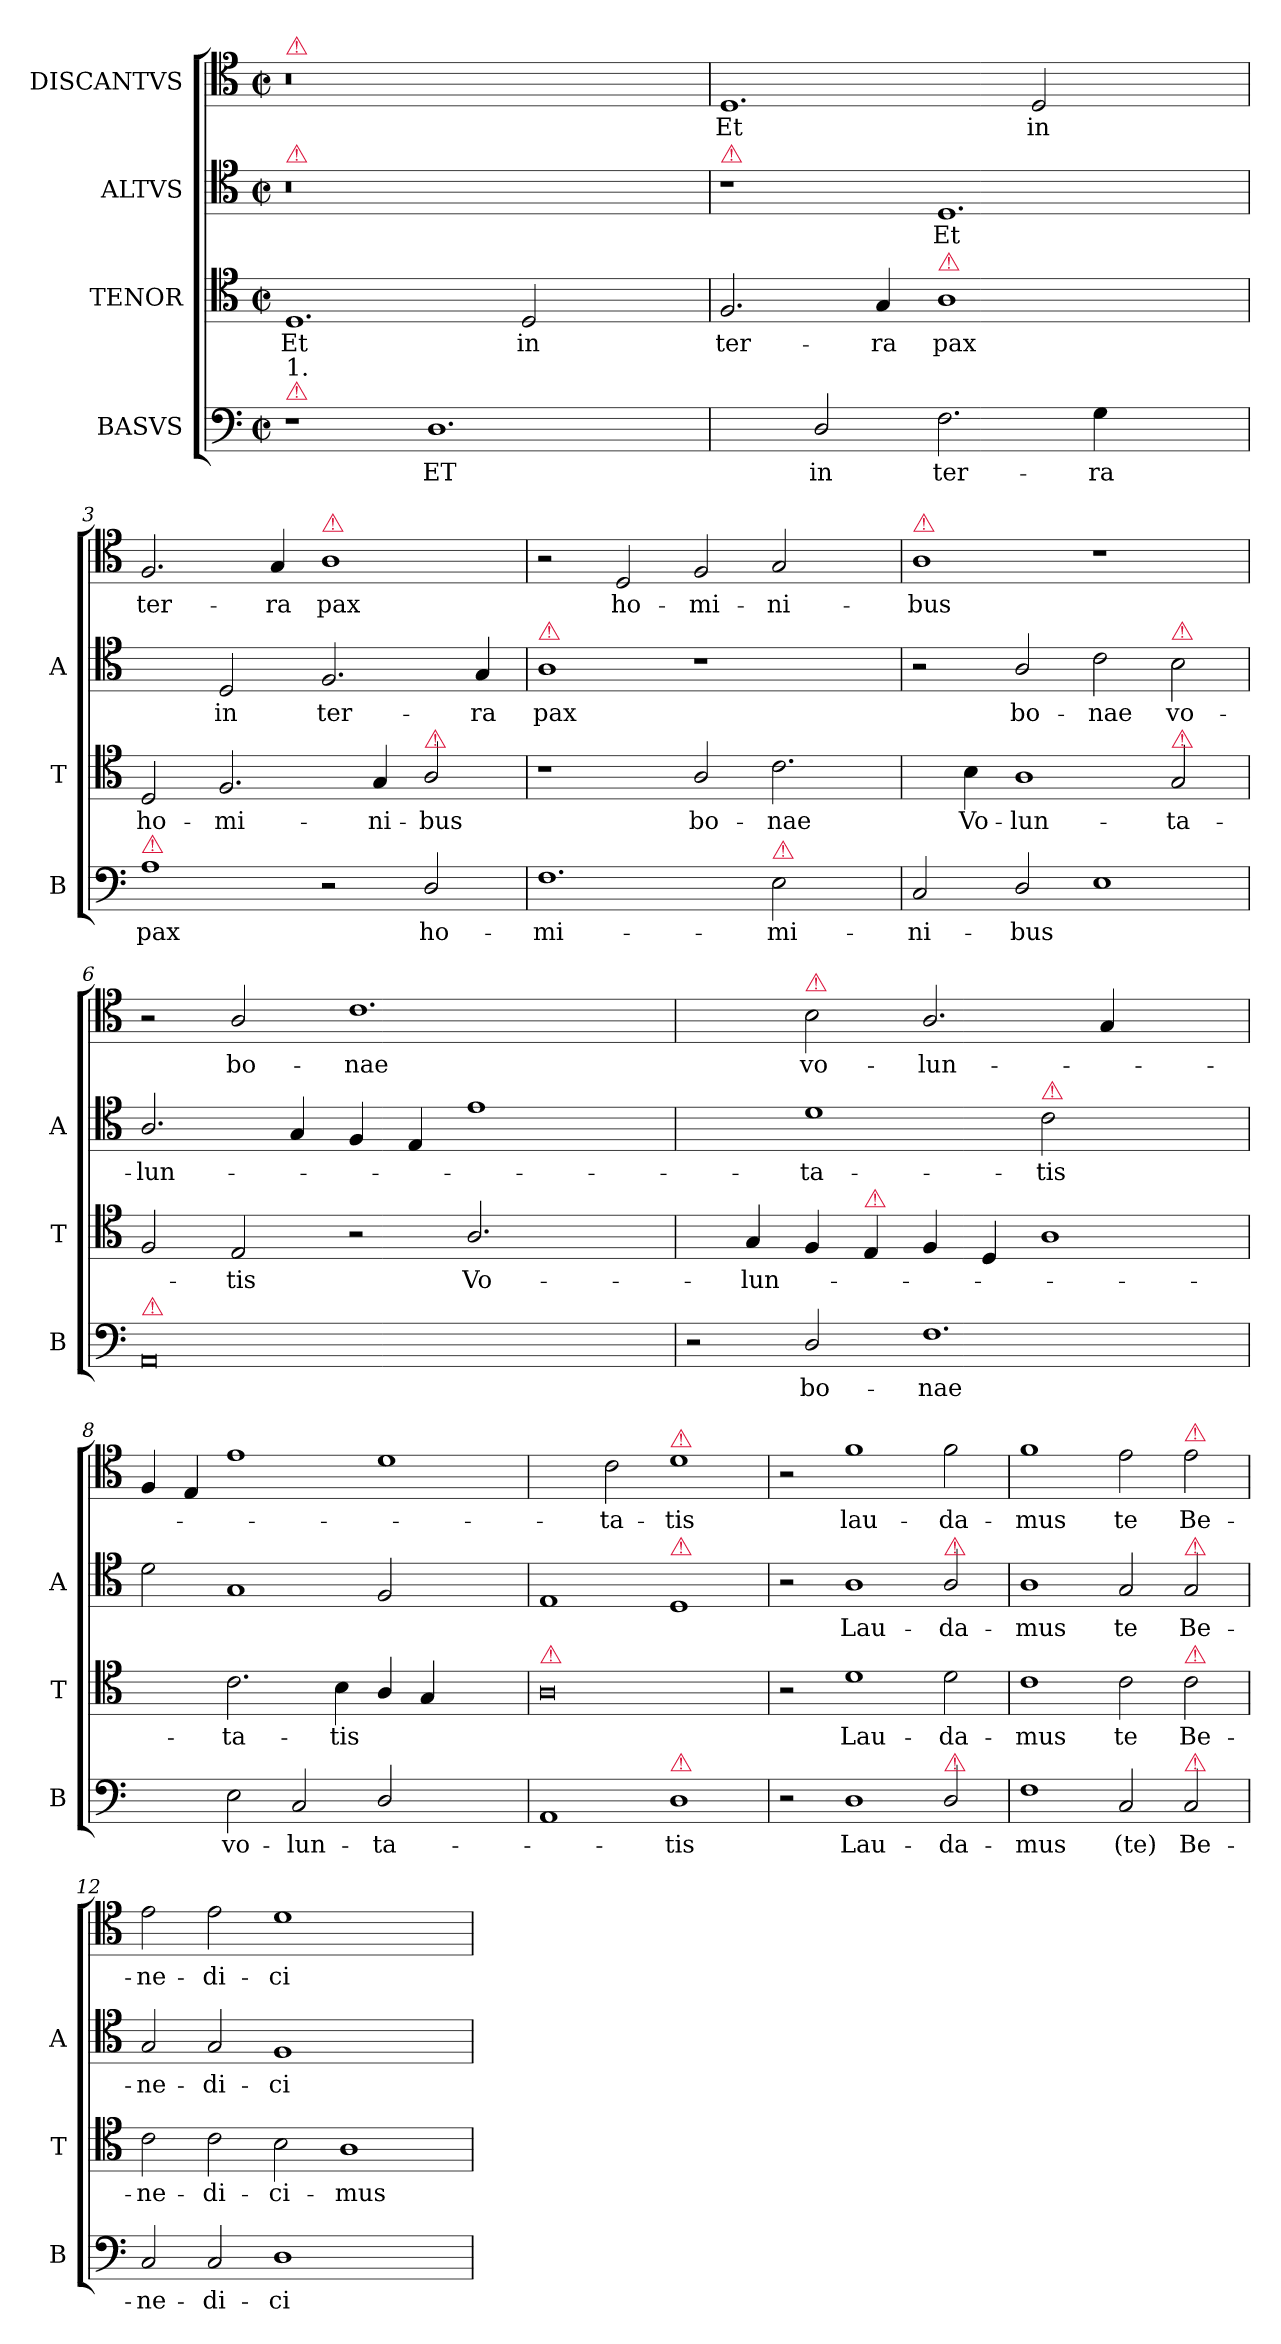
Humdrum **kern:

**kern	**text	**kern	**text	**kern	**text	**kern	**text
*part4	*part4	*part3	*part3	*part2	*part2	*part1	*part1
*staff4	*staff4	*staff3	*staff3	*staff2	*staff2	*staff1	*staff1
*I"BASVS	*	*I"TENOR	*	*I"ALTVS	*	*I"DISCANTVS	*
*I'B	*	*I'T	*	*I'A	*	*	*
*clefF4	*	*clefC4	*	*clefC4	*	*clefC4	*
*k[]	*	*k[]	*	*k[]	*	*k[]	*
*D:dor	*	*D:dor	*	*D:dor	*	*D:dor	*
*M2/1	*	*M2/1	*	*M2/1	*	*M2/1	*
*met(c|)	*	*met(c|)	*	*met(c|)	*	*met(c|)	*
=1	=1	=1	=1	=1	=1	=1	=1
!	!	!	!	!	!	!LO:TX:a:color=crimson:t=⚠	!
!	!	!	!	!LO:TX:a:color=crimson:t=⚠	!	!	!
!LO:TX:a:color=crimson:t=⚠	!	!	!	!	!	!	!
!LO:TX:a:t=1.	!	!	!	!	!	!	!
1r	.	1.D	Et	0r	.	0r	.
1.D	ET	.	.	.	.	.	.
.	.	2D/	in	.	.	.	.
.	.	2ryy	.	2ryy	.	2ryy	.
=2	=2	=2	=2	=2	=2	=2	=2
!	!	!	!	!LO:TX:a:color=crimson:t=⚠	!	!	!
2ryy	.	2.F/	ter-	1r	.	1.D	Et
2D/	in	.	.	.	.	.	.
.	.	4G/	-ra	.	.	.	.
!	!	!LO:TX:a:color=crimson:t=⚠	!	!	!	!	!
2.F\	ter-	1A	pax	1.D	Et	.	.
.	.	.	.	.	.	2D/	in
4G\	-ra	.	.	.	.	.	.
2ryy	.	2ryy	.	.	.	2ryy	.
=3	=3	=3	=3	=3	=3	=3	=3
!LO:TX:a:color=crimson:t=⚠	!	!	!	!	!	!	!
1A	pax	2D/	ho-	2ryy	.	2.F/	ter-
.	.	2.F/	-mi-	2D/	in	.	.
.	.	.	.	.	.	4G/	-ra
!	!	!	!	!	!	!LO:TX:a:color=crimson:t=⚠	!
2r	.	.	.	2.F/	ter-	1A	pax
.	.	4G/	-ni-	.	.	.	.
!	!	!LO:TX:a:color=crimson:t=⚠	!	!	!	!	!
2D/	ho-	2A/	-bus	.	.	.	.
.	.	.	.	4G/	-ra	.	.
=4	=4	=4	=4	=4	=4	=4	=4
!	!	!	!	!LO:TX:a:color=crimson:t=⚠	!	!	!
1.F	-mi-	1r	.	1A	pax	2r	.
.	.	.	.	.	.	2D/	ho-
.	.	2A/	bo-	1r	.	2F/	-mi-
!LO:TX:a:color=crimson:t=⚠	!	!	!	!	!	!	!
2E\	-mi-	2.c\	-nae	.	.	2G/	-ni-
4ryy	.	.	.	4ryy	.	4ryy	.
=5	=5	=5	=5	=5	=5	=5	=5
!	!	!	!	!	!	!LO:TX:a:color=crimson:t=⚠	!
2C/	-ni-	4ryy	.	2r	.	1A	-bus
.	.	4B\	Vo-	.	.	.	.
2D/	-bus	1A	-lun-	2A/	bo-	.	.
1E	.	.	.	2c\	-nae	1r	.
!	!	!	!	!LO:TX:a:color=crimson:t=⚠	!	!	!
!	!	!LO:TX:a:color=crimson:t=⚠	!	!	!	!	!
.	.	2G/	-ta-	2B\	vo-	.	.
=6	=6	=6	=6	=6	=6	=6	=6
!LO:TX:a:color=crimson:t=⚠	!	!	!	!	!	!	!
0AA	.	2F/	.	2.A/	-lun-	2r	.
.	.	2E/	-tis	.	.	2A/	bo-
.	.	.	.	4G/	.	.	.
.	.	2r	.	4F/	.	1.c	-nae
.	.	.	.	4E/	.	.	.
.	.	2.A/	Vo-	1e	.	.	.
2ryy	.	.	.	.	.	.	.
.	.	4ryy	.	.	.	.	.
=7	=7	=7	=7	=7	=7	=7	=7
2r	.	4ryy	.	2ryy	.	2ryy	.
.	.	4G/	-lun-	.	.	.	.
!	!	!	!	!	!	!LO:TX:a:color=crimson:t=⚠	!
2D/	bo-	4F/	.	1d	-ta-	2B\	vo-
!	!	!LO:TX:a:color=crimson:t=⚠	!	!	!	!	!
.	.	4E/	.	.	.	.	.
1.F	-nae	4F/	.	.	.	2.A/	-lun-
.	.	4D/	.	.	.	.	.
!	!	!	!	!LO:TX:a:color=crimson:t=⚠	!	!	!
.	.	1A	.	2c\	-tis	.	.
.	.	.	.	.	.	4G/	.
.	.	.	.	2ryy	.	2ryy	.
=8	=8	=8	=8	=8	=8	=8	=8
2ryy	.	2ryy	.	2d\	.	4F/	.
.	.	.	.	.	.	4E/	.
2E\	vo-	2.c\	-ta-	1G	.	1e	.
2C/	-lun-	.	.	.	.	.	.
.	.	4B\	-tis	.	.	.	.
2D/	-ta-	4A/	.	2F/	.	1d	.
.	.	4G/	.	.	.	.	.
2ryy	.	2ryy	.	2ryy	.	.	.
=9	=9	=9	=9	=9	=9	=9	=9
!	!	!LO:TX:a:color=crimson:t=⚠	!	!	!	!	!
1AA	.	0A	.	1E	.	2ryy	.
.	.	.	.	.	.	2c\	-ta-
!	!	!	!	!	!	!LO:TX:a:color=crimson:t=⚠	!
!	!	!	!	!LO:TX:a:color=crimson:t=⚠	!	!	!
!LO:TX:a:color=crimson:t=⚠	!	!	!	!	!	!	!
1D	-tis	.	.	1D	.	1d	-tis
=10	=10	=10	=10	=10	=10	=10	=10
2r	.	2r	.	2r	.	2r	.
1D	Lau-	1d	Lau-	1A	Lau-	1f	lau-
!	!	!	!	!LO:TX:a:color=crimson:t=⚠	!	!	!
!LO:TX:a:color=crimson:t=⚠	!	!	!	!	!	!	!
2D/	-da-	2d\	-da-	2A/	-da-	2f\	-da-
=11	=11	=11	=11	=11	=11	=11	=11
1F	-mus	1c	-mus	1A	-mus	1f	-mus
2C/	(te)	2c\	te	2G/	te	2e\	te
!	!	!	!	!	!	!LO:TX:a:color=crimson:t=⚠	!
!	!	!	!	!LO:TX:a:color=crimson:t=⚠	!	!	!
!	!	!LO:TX:a:color=crimson:t=⚠	!	!	!	!	!
!LO:TX:a:color=crimson:t=⚠	!	!	!	!	!	!	!
2C/	Be-	2c\	Be-	2G/	Be-	2e\	Be-
=12	=12	=12	=12	=12	=12	=12	=12
2C/	-ne-	2c\	-ne-	2G/	-ne-	2e\	-ne-
2C/	-di-	2c\	-di-	2G/	-di-	2e\	-di-
1D	-ci-	2B\	-ci-	1F	-ci-	1d	-ci-
.	.	1A	-mus	.	.	.	.
2ryy	.	.	.	2ryy	.	2ryy	.
=	=	=	=	=	=	=	=
*-	*-	*-	*-	*-	*-	*-	*-
